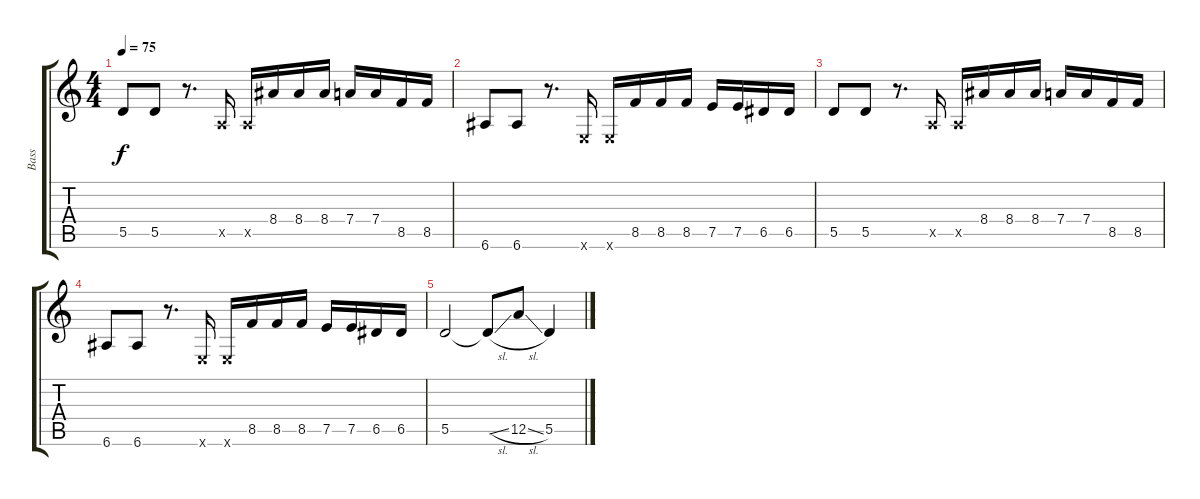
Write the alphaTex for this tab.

\track ("Bass" "Bass") {instrument electricbassfinger}
\staff {score tabs}
\tuning (E4 B3 G3 D3 A2 E2) {hide}
\ts (4 4)
\tempo 75
\clef g2
\ks c
5.5.8{dy f} 5.5.8 r.8{d} 0.5{x}.16 0.5{x}.16 8.4.16 8.4.16 8.4.16 7.4.16 7.4.16 8.5.16 8.5.16 |
6.6.8 6.6.8 r.8{d} 0.6{x}.16 0.6{x}.16 8.5.16 8.5.16 8.5.16 7.5.16 7.5.16 6.5.16 6.5.16 |
5.5.8 5.5.8 r.8{d} 0.5{x}.16 0.5{x}.16 8.4.16 8.4.16 8.4.16 7.4.16 7.4.16 8.5.16 8.5.16 |
6.6.8 6.6.8 r.8{d} 0.6{x}.16 0.6{x}.16 8.5.16 8.5.16 8.5.16 7.5.16 7.5.16 6.5.16 6.5.16 |
5.5.2 5.5{sl t}.8 12.5{sl}.8 5.5.4
